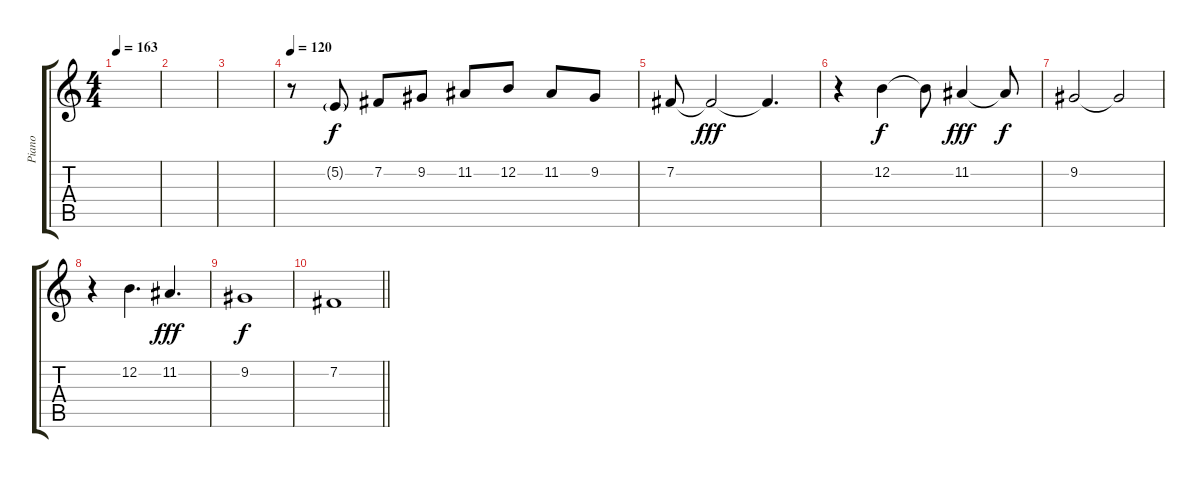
\track ("Piano" "Piano") {instrument acousticgrandpiano}
\staff {score tabs}
\tuning (E4 B3 G3 D3 A2 E2) {hide}
\ts (4 4)
\tempo 163
\clef g2
\ks c
|
|
|
\tempo 120
r.8 5.2{g}.8{volume 16} 7.2.8 9.2.8 11.2.8 12.2.8 11.2.8 9.2.8 |
7.2.8{dy f} 7.2{t}.2{dy fff} 7.2{t}.4{d} |
r.4 12.2.4{dy f} 12.2{t}.8 11.2.4{dy fff} 11.2{t}.8{dy f} |
9.2.2 9.2{t}.2 |
r.4 12.2.4{d} 11.2.4{d dy fff} |
9.2.1{dy f} |
\barLineRight lightlight
7.2.1
